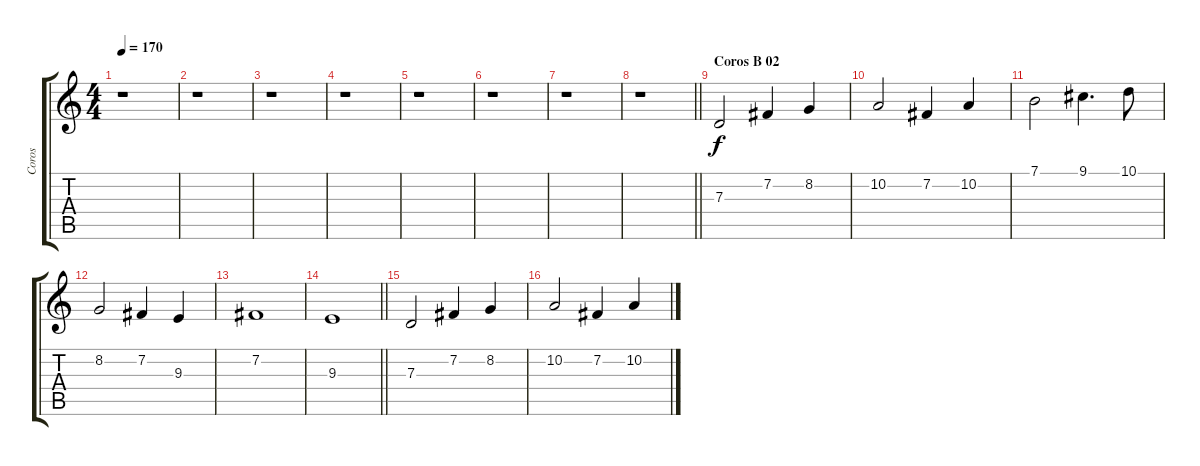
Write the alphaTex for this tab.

\track ("Coros" "Coros") {instrument synthvoice}
\staff {score tabs}
\tuning (E4 B3 G3 D3 A2 E2) {hide}
\ts (4 4)
\tempo 170
\clef g2
\ks c
r.1{dy f} |
r.1 |
r.1 |
r.1 |
r.1 |
r.1 |
r.1 |
\barLineRight lightlight
r.1 |
\section ("" "Coros B 02")
7.3.2 7.2.4 8.2.4 |
10.2.2 7.2.4 10.2.4 |
7.1.2 9.1.4{d} 10.1.8 |
8.2.2 7.2.4 9.3.4 |
7.2.1 |
\barLineRight lightlight
9.3.1 |
7.3.2 7.2.4 8.2.4 |
10.2.2 7.2.4 10.2.4
